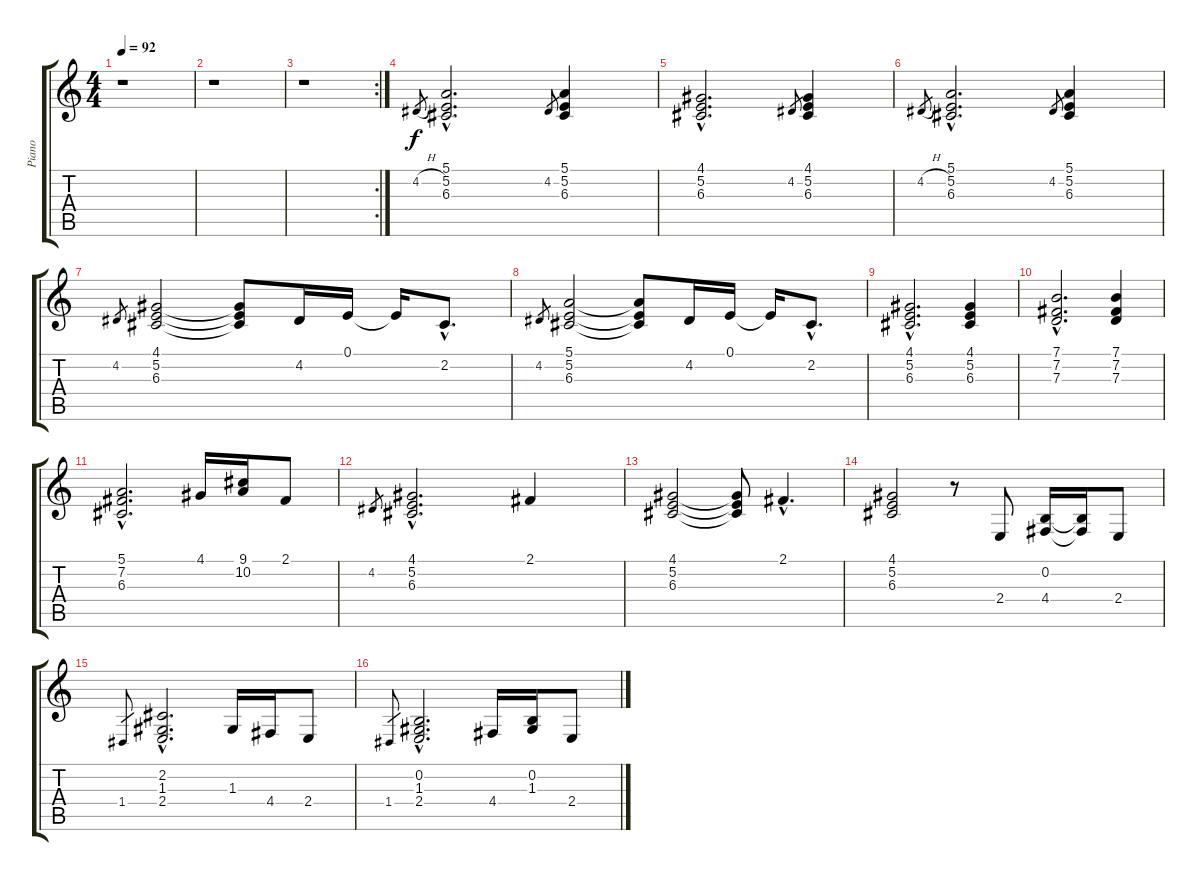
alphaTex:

\track ("Piano" "Piano") {instrument acousticgrandpiano}
\staff {score tabs}
\tuning (E4 B3 G3 D3 A2 E2) {hide}
\ts (4 4)
\tempo 92
\clef g2
\ks c
r.1{dy f} |
r.1 |
\rc 2
r.1 |
4.2{h}.8{gr} (5.1{hac} 5.2{hac} 6.3{hac}).2{d} 4.2.8{gr} (5.1 5.2 6.3).4 |
(4.1{hac} 5.2{hac} 6.3{hac}).2{d} 4.2.8{gr} (4.1 5.2 6.3).4 |
4.2{h}.8{gr} (5.1{hac} 5.2{hac} 6.3{hac}).2{d} 4.2.8{gr} (5.1 5.2 6.3).4 |
4.2.8{gr} (4.1 5.2 6.3).2 (4.1{t} 5.2{t} 6.3{t}).8 4.2.16 0.1.16 0.1{t}.16 2.2{hac}.8{d} |
4.2.8{gr} (5.1 5.2 6.3).2 (5.1{t} 5.2{t} 6.3{t}).8 4.2.16 0.1.16 0.1{t}.16 2.2{hac}.8{d} |
(4.1{hac} 5.2{hac} 6.3{hac}).2{d} (4.1 5.2 6.3).4 |
(7.1{hac} 7.2{hac} 7.3{hac}).2{d} (7.1 7.2 7.3).4 |
(5.1{hac} 7.2{hac} 6.3{hac}).2{d} 4.1.16 (9.1 10.2).16 2.1.8 |
4.2.8{gr} (4.1{hac} 5.2{hac} 6.3{hac}).2{d} 2.1.4 |
(4.1 5.2 6.3).2 (4.1{t} 5.2{t} 6.3{t}).8 2.1{hac}.4{d} |
(4.1 5.2 6.3).2 r.8 2.4.8 (0.2 4.4).16 (0.2{t} 4.4{t}).16 2.4.8 |
1.4.8{gr} (2.2{hac} 1.3{hac} 2.4{hac}).2{d} 1.3.16 4.4.16 2.4.8 |
1.4.8{gr} (0.2{hac} 1.3{hac} 2.4{hac}).2{d} 4.4.16 (0.2 1.3).16 2.4.8
